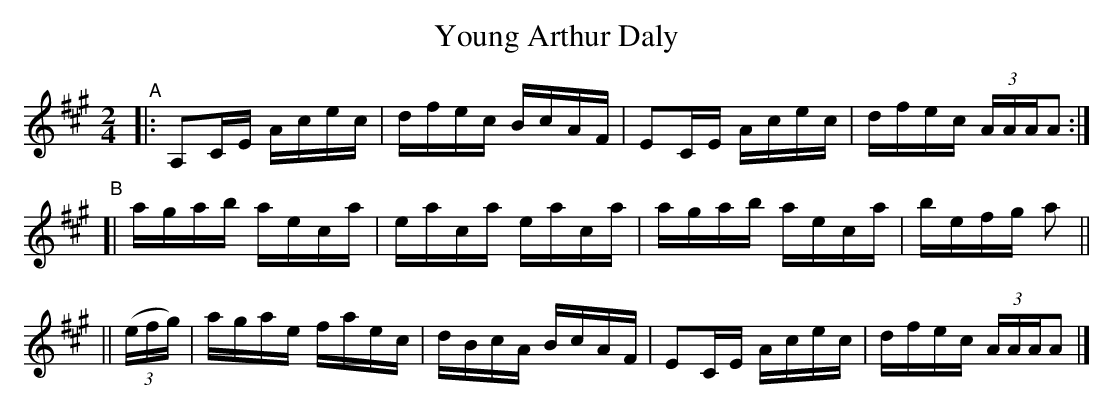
X:1
T: Young Arthur Daly
M: 2/4
L: 1/16
K: A
"^A"|: A,2CE Acec | dfec BcAF | E2CE Acec | dfec (3AAAA2 :|
"^B"[| agab aeca | eaca eaca | agab aeca | befg a2 ||
|| (3(efg) | agae faec | dBcA BcAF | E2CE Acec | dfec (3AAAA2 |]
